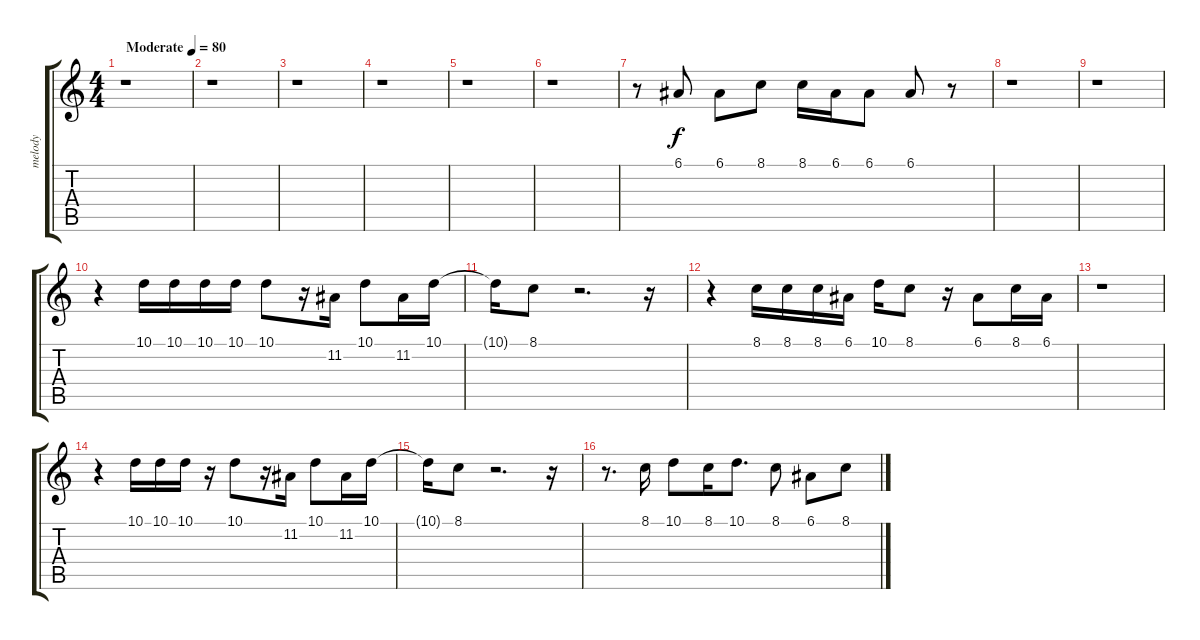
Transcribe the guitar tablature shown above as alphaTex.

\track ("melody" "melody") {instrument ocarina}
\staff {score tabs}
\tuning (E4 B3 G3 D3 A2 E2) {hide}
\ts (4 4)
\tempo (80 "Moderate")
\clef g2
\ks c
r.1{dy f instrument ocarina} |
r.1 |
r.1 |
r.1 |
r.1 |
r.1 |
r.8 6.1.8 6.1.8 8.1.8 8.1.16 6.1.16 6.1.8 6.1.8 r.8 |
r.1 |
r.1 |
r.4 10.1.16 10.1.16 10.1.16 10.1.16 10.1.8 r.16 11.2.16 10.1.8 11.2.16 10.1.16 |
10.1{t}.16 8.1.8 r.2{d} r.16 |
r.4 8.1.16 8.1.16 8.1.16 6.1.16 10.1.16 8.1.8 r.16 6.1.8 8.1.16 6.1.16 |
r.1 |
r.4 10.1.16 10.1.16 10.1.16 r.16 10.1.8 r.16 11.2.16 10.1.8 11.2.16 10.1.16 |
10.1{t}.16 8.1.8 r.2{d} r.16 |
r.8{d} 8.1.16 10.1.8 8.1.16 10.1.8{d} 8.1.8 6.1.8 8.1.8
